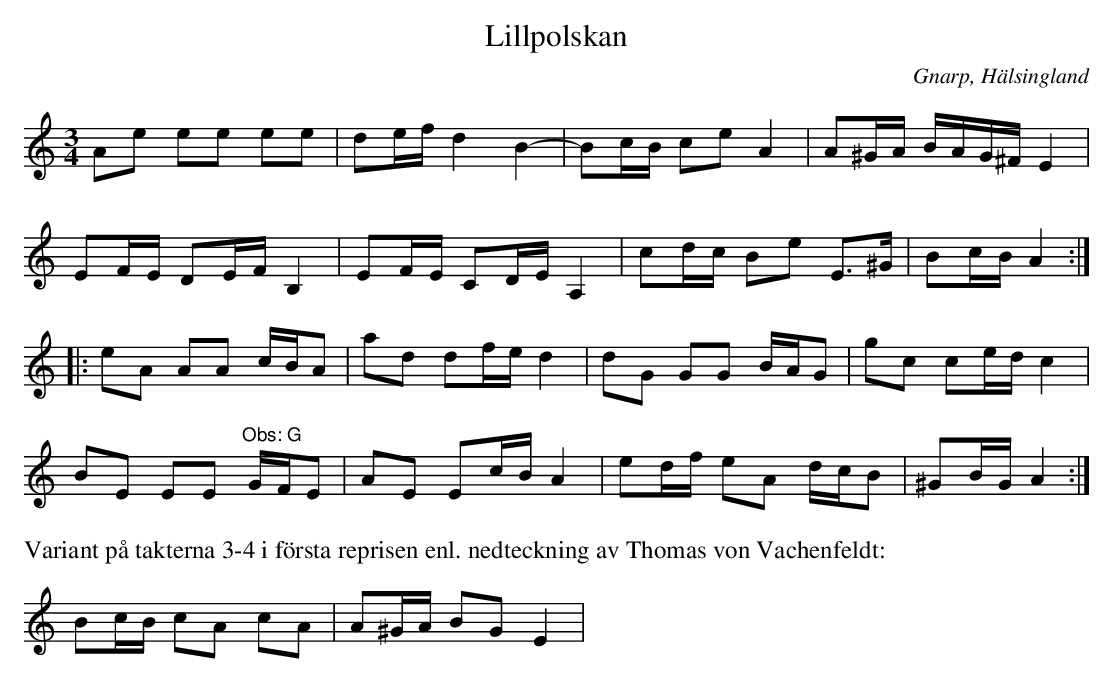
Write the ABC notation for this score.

X:1
T:Lillpolskan
O:Gnarp, Hälsingland
L:1/16
M:3/4
K:Am
A2e2 e2e2 e2e2 | d2ef d4 B4- | B2cB c2e2 A4 | A2^GA BAG^F E4 |
E2FE D2EF B,4 | E2FE C2DE A,4 | c2dc B2e2 E2>^G2 | B2cB A4 ::
e2A2 A2A2 cBA2 | a2d2 d2fe d4 | d2G2 G2G2 BAG2 | g2c2 c2ed c4 |
B2E2 E2E2 "^Obs: G"GFE2 | A2E2 E2cB A4 | e2df e2A2 dcB2 | ^G2BG A4 :|
%%text Variant på takterna 3-4 i första reprisen enl. nedteckning av Thomas von Vachenfeldt:
B2cB c2A2 c2A2 | A2^GA B2G2 E4 |
